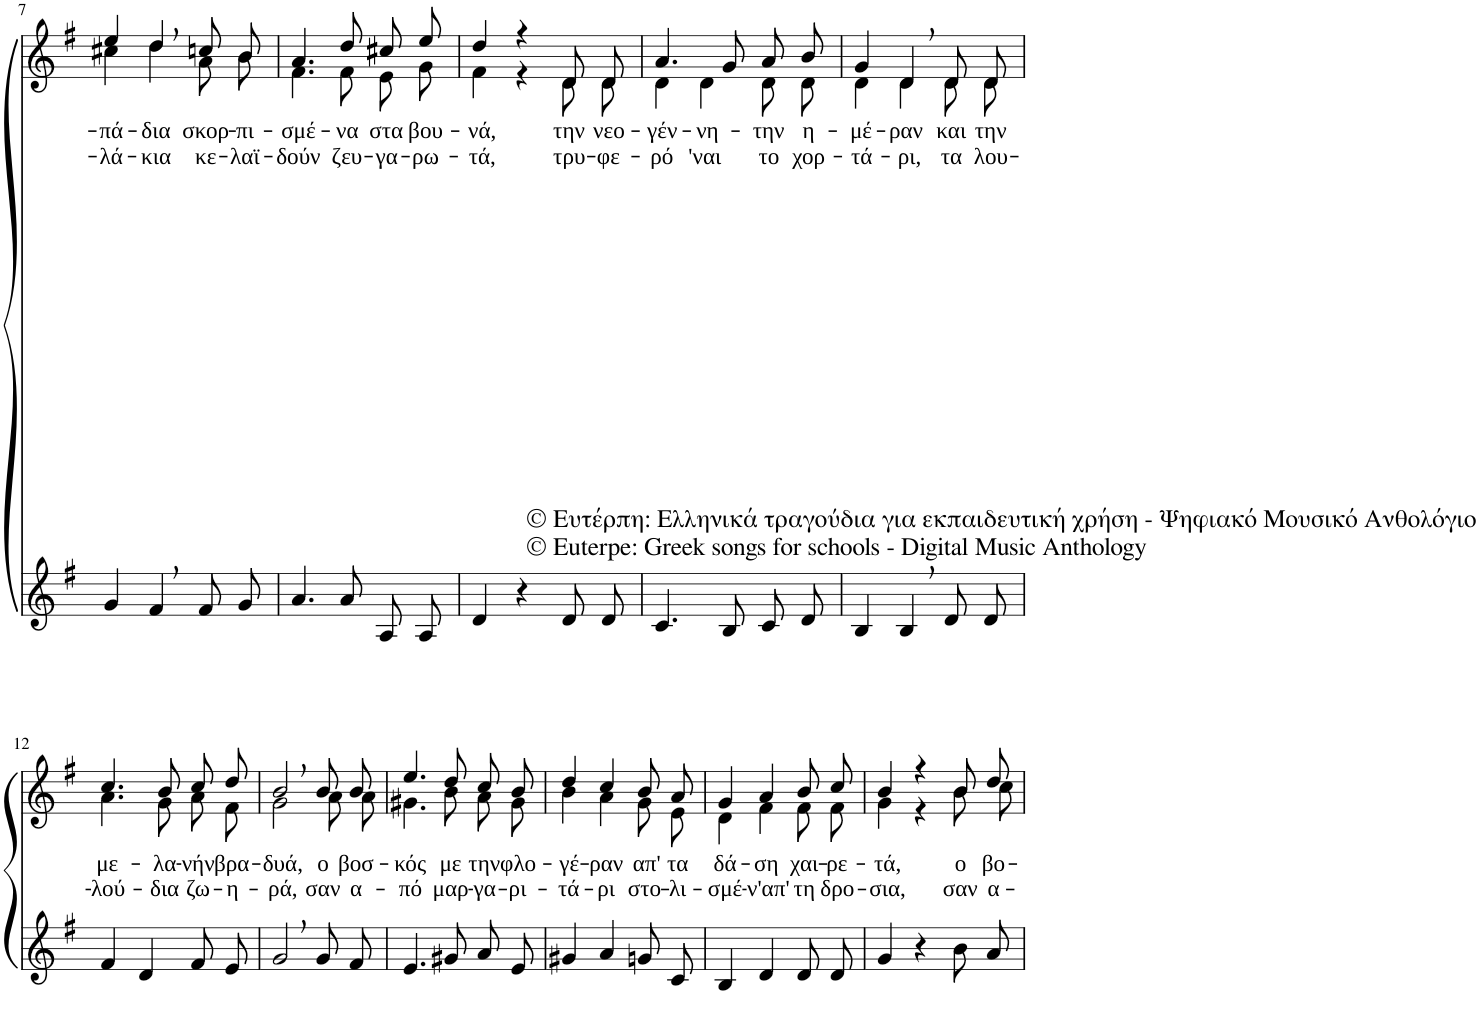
**kern	**kern	**text	**text	**text
*part2	*part1	*part1	*part1	*part1
*staff2	*staff1	*staff1	*staff1	*staff1
*I"Voice	*I"Voice	*	*	*
!!LO:PB:g=z
*clefG2	*clefG2	*	*	*
*k[f#]	*k[f#]	*	*	*
*M3/4	*M3/4	*	*	*
=7	=7	=7	=7	=7
*	*^	*	*	*
!	!	!	!	!LO:LY:b	!LO:LY:b
4g/	4ee/	4cc#X\	.	-πά-	-λά-
!	!	!	!	!LO:LY:b	!LO:LY:b
4f#,/	4dd,/	4dd\	.	-δια	-κια
!	!	!	!	!LO:LY:b	!LO:LY:b
8f#/L	8ccn/L	8a\L	.	σκορ-	κε-
!	!	!	!	!LO:LY:b	!LO:LY:b
8g/J	8b/J	8b\J	.	-πι-	-λαϊ-
=8	=8	=8	=8	=8	=8
!	!	!	!	!LO:LY:b	!LO:LY:b
4.a/	4.a/	4.f#\	.	-σμέ-	-δούν
!	!	!	!	!LO:LY:b	!LO:LY:b
8a/	8dd/	8f#\	.	-να	ζευ-
!	!	!	!	!LO:LY:b	!LO:LY:b
8A/L	8cc#X/L	8e\L	.	στα	-γα-
!	!	!	!	!LO:LY:b	!LO:LY:b
8A/J	8ee/J	8g\J	.	βου-	-ρω-
=9	=9	=9	=9	=9	=9
!	!	!	!	!LO:LY:b	!LO:LY:b
4d/	4dd/	4f#\	.	-νά,	-τά,
4r	4r	4r	.	.	.
!	!	!	!	!LO:LY:b	!LO:LY:b
8d/L	8d/L	8d\L	.	την	τρυ-
!	!	!	!	!LO:LY:b	!LO:LY:b
8d/J	8d/J	8d\J	.	νεο-	-φε-
=10	=10	=10	=10	=10	=10
!	!	!	!	!LO:LY:b	!LO:LY:b
4.c/	4.a/	4d\	.	-γέν-	-ρό
!	!	!	!	!LO:LY:b	!LO:LY:b
.	.	4d\	.	-νη-	'ναι
!	!LO:TX:b:t=© Ευτέρπη&colon; Ελληνικά τραγούδια για εκπαιδευτική χρήση ‐ Ψηφιακό Μουσικό Ανθολόγιο	!	!	!	!
!	!LO:TX:b:t=© Euterpe&colon; Greek songs for schools ‐ Digital Music Anthology	!	!	!	!
8B/	8g/	.	.	.	.
!	!	!	!	!LO:LY:b	!LO:LY:b
8c/L	8a/L	8d\L	.	-την	το
!	!	!	!	!LO:LY:b	!LO:LY:b
8d/J	8b/J	8d\J	.	η-	χορ-
=11	=11	=11	=11	=11	=11
!	!	!	!	!LO:LY:b	!LO:LY:b
4B/	4g/	4d\	.	-μέ-	-τά-
!	!	!	!	!LO:LY:b	!LO:LY:b
4B,/	4d,/	4d\	.	-ραν	-ρι,
!	!	!	!	!LO:LY:b	!LO:LY:b
8d/L	8d/L	8d\L	.	και	τα
!	!	!	!	!LO:LY:b	!LO:LY:b
8d/J	8d/J	8d\J	.	την	λου-
!!LO:LB:g=z	!!
=12	=12	=12	=12	=12	=12
!	!	!	!	!LO:LY:b	!LO:LY:b
4f#/	4.cc/	4.a\	.	με-	-λού-
4d/	.	.	.	.	.
!	!	!	!	!LO:LY:b	!LO:LY:b
.	8b/	8g\	.	-λα-	-δια
!	!	!	!	!LO:LY:b	!LO:LY:b
8f#/L	8cc/L	8a\L	.	-νήν	ζω-
!	!	!	!	!LO:LY:b	!LO:LY:b
8e/J	8dd/J	8f#\J	.	βρα-	-η-
=13	=13	=13	=13	=13	=13
!	!	!	!	!LO:LY:b	!LO:LY:b
2g,/	2b,/	2g\	.	-δυά,	-ρά,
!	!	!	!	!LO:LY:b	!LO:LY:b
8g/L	8b/L	8a\L	.	ο	σαν
!	!	!	!	!LO:LY:b	!LO:LY:b
8f#/J	8b/J	8a\J	.	βοσ-	α-
=14	=14	=14	=14	=14	=14
!	!	!	!	!LO:LY:b	!LO:LY:b
4.e/	4.ee/	4.g#X\	.	-κός	-πό
!	!	!	!	!LO:LY:b	!LO:LY:b
8g#X/	8dd/	8b\	.	με	μαρ-
!	!	!	!	!LO:LY:b	!LO:LY:b
8a/L	8cc/L	8a\L	.	την	-γα-
!	!	!	!	!LO:LY:b	!LO:LY:b
8e/J	8b/J	8g#\J	.	φλο-	-ρι-
=15	=15	=15	=15	=15	=15
!	!	!	!	!LO:LY:b	!LO:LY:b
4g#X/	4dd/	4b\	.	-γέ-	-τά-
!	!	!	!	!LO:LY:b	!LO:LY:b
4a/	4cc/	4a\	.	-ραν	-ρι
!	!	!	!	!LO:LY:b	!LO:LY:b
8gn/L	8b/L	8g\L	.	απ'	στο-
!	!	!	!	!LO:LY:b	!LO:LY:b
8c/J	8a/J	8e\J	.	τα	-λι-
=16	=16	=16	=16	=16	=16
!	!	!	!	!LO:LY:b	!LO:LY:b
4B/	4g/	4d\	.	δά-	-σμέ-
!	!	!	!	!LO:LY:b	!LO:LY:b
4d/	4a/	4f#\	.	-ση	-ν'απ'
!	!	!	!	!LO:LY:b	!LO:LY:b
8d/L	8b/L	8f#\L	.	χαι-	τη
!	!	!	!	!LO:LY:b	!LO:LY:b
8d/J	8cc/J	8f#\J	.	-ρε-	δρο-
=17	=17	=17	=17	=17	=17
!	!	!	!	!LO:LY:b	!LO:LY:b
4g/	4b/	4g\	.	-τά,	-σια,
4r	4r	4r	.	.	.
!	!	!	!	!LO:LY:b	!LO:LY:b
8b/L	8b/L	8b\L	.	ο	σαν
!	!	!	!	!LO:LY:b	!LO:LY:b
8a/J	8dd/J	8cc\J	.	βο-	α-
*	*v	*v	*	*	*
=	=	=	=	=
*-	*-	*-	*-	*-
